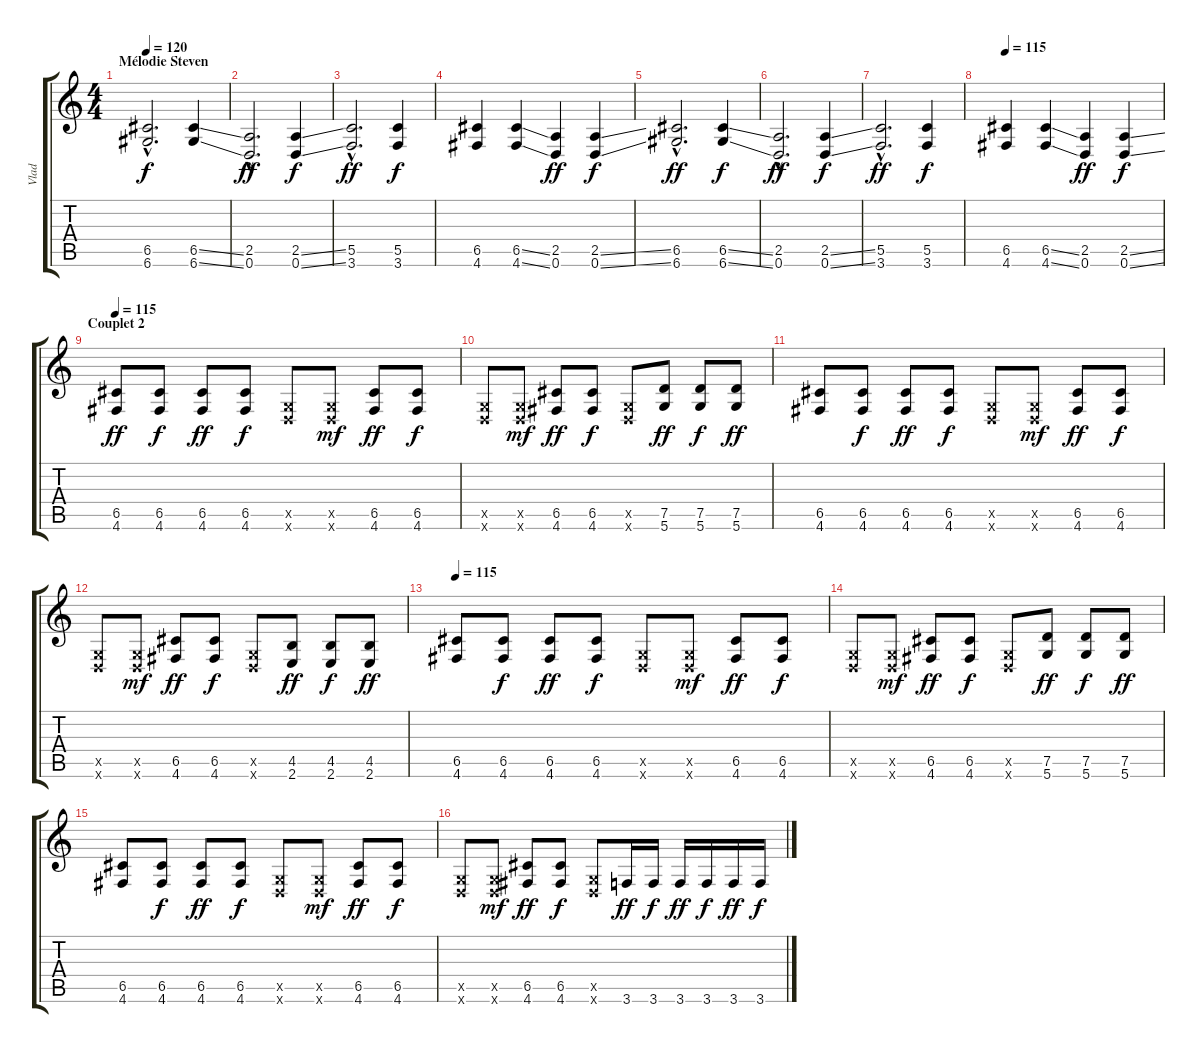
\track ("Vlad" "Vlad") {instrument distortionguitar}
\staff {score tabs}
\tuning (D4 A3 F3 C3 G2 D2) {hide}
\ts (4 4)
\section ("" "Mélodie Steven")
\tempo 120
\clef g2
\ks c
(6.5{hac} 6.6{hac}).2{d dy f volume 13 balance 8 instrument distortionguitar} (6.5{ss} 6.6{ss}).4 |
(2.5{hac} 0.6{hac}).2{d dy ff} (2.5{ss} 0.6{ss}).4{dy f} |
(5.5{hac} 3.6{hac}).2{d dy ff} (5.5 3.6).4{dy f} |
(6.5 4.6).4 (6.5{ss} 4.6{ss}).4 (2.5 0.6).4{dy ff} (2.5{ss} 0.6{ss}).4{dy f} |
(6.5{hac} 6.6{hac}).2{d dy ff volume 12 balance 3 instrument distortionguitar} (6.5{ss} 6.6{ss}).4{dy f} |
(2.5{hac} 0.6{hac}).2{d dy ff} (2.5{ss} 0.6{ss}).4{dy f} |
(5.5{hac} 3.6{hac}).2{d dy ff} (5.5 3.6).4{dy f} |
\tempo 115
(6.5 4.6).4 (6.5{ss} 4.6{ss}).4 (2.5 0.6).4{dy ff} (2.5{ss} 0.6{ss}).4{dy f} |
\section ("" "Couplet 2")
\tempo 115
(6.5 4.6).8{dy ff volume 11 balance 3} (6.5 4.6).8{dy f} (6.5 4.6).8{dy ff} (6.5 4.6).8{dy f} (0.5{x} 0.6{x}).8 (0.5{x} 0.6{x}).8{dy mf} (6.5 4.6).8{dy ff} (6.5 4.6).8{dy f} |
(0.5{x} 0.6{x}).8 (0.5{x} 0.6{x}).8{dy mf} (6.5 4.6).8{dy ff} (6.5 4.6).8{dy f} (0.5{x} 0.6{x}).8 (7.5 5.6).8{dy ff} (7.5 5.6).8{dy f} (7.5 5.6).8{dy ff} |
(6.5 4.6).8 (6.5 4.6).8{dy f} (6.5 4.6).8{dy ff} (6.5 4.6).8{dy f} (0.5{x} 0.6{x}).8 (0.5{x} 0.6{x}).8{dy mf} (6.5 4.6).8{dy ff} (6.5 4.6).8{dy f} |
(0.5{x} 0.6{x}).8 (0.5{x} 0.6{x}).8{dy mf} (6.5 4.6).8{dy ff} (6.5 4.6).8{dy f} (0.5{x} 0.6{x}).8 (4.5 2.6).8{dy ff} (4.5 2.6).8{dy f} (4.5 2.6).8{dy ff} |
\tempo 115
(6.5 4.6).8 (6.5 4.6).8{dy f} (6.5 4.6).8{dy ff} (6.5 4.6).8{dy f} (0.5{x} 0.6{x}).8 (0.5{x} 0.6{x}).8{dy mf} (6.5 4.6).8{dy ff} (6.5 4.6).8{dy f} |
(0.5{x} 0.6{x}).8 (0.5{x} 0.6{x}).8{dy mf} (6.5 4.6).8{dy ff} (6.5 4.6).8{dy f} (0.5{x} 0.6{x}).8 (7.5 5.6).8{dy ff} (7.5 5.6).8{dy f} (7.5 5.6).8{dy ff} |
(6.5 4.6).8 (6.5 4.6).8{dy f} (6.5 4.6).8{dy ff} (6.5 4.6).8{dy f} (0.5{x} 0.6{x}).8 (0.5{x} 0.6{x}).8{dy mf} (6.5 4.6).8{dy ff} (6.5 4.6).8{dy f} |
(0.5{x} 0.6{x}).8 (0.5{x} 0.6{x}).8{dy mf} (6.5 4.6).8{dy ff} (6.5 4.6).8{dy f} (0.5{x} 0.6{x}).8 3.6.16{dy ff} 3.6.16{dy f} 3.6.16{dy ff} 3.6.16{dy f} 3.6.16{dy ff} 3.6.16{dy f}
